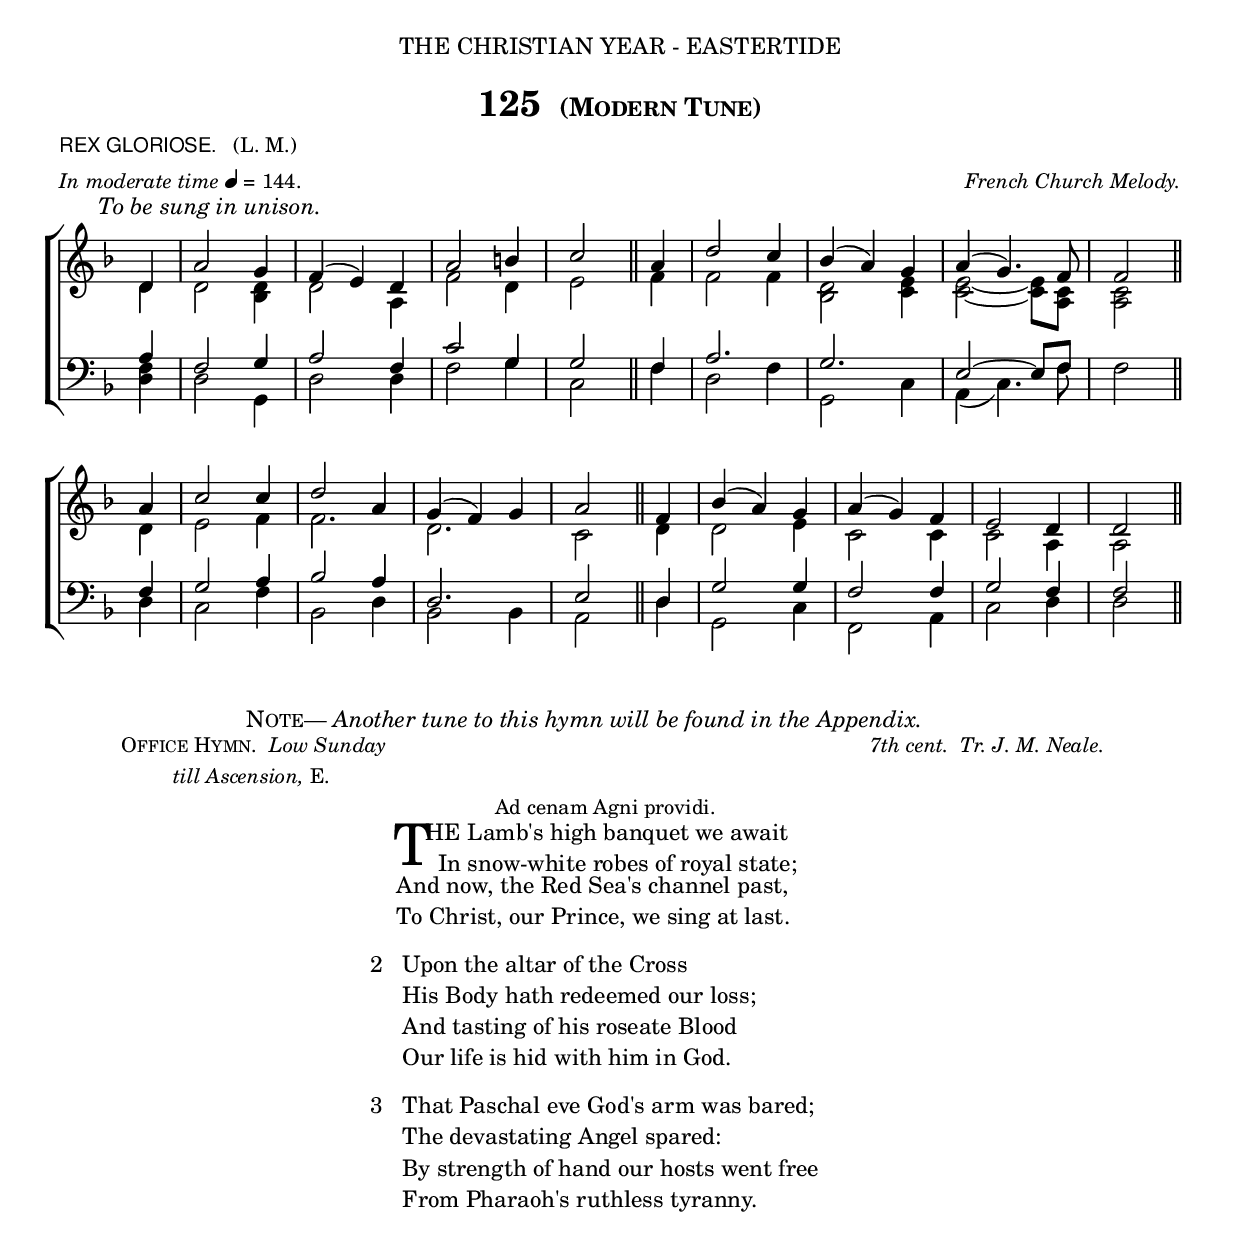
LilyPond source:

%%%% 207.png
%%%% Hymn 125 Modern Tune. The Lamb's high banquet we await
%%%% Rev 2.

\version "2.10"

\header {

  dedication = \markup { \center-align { "THE CHRISTIAN YEAR - EASTERTIDE"

        \hspace #0.1 }} 

  title = \markup { "125 " \large \smallCaps "(Modern Tune)" }

  poet = \markup { \small {  \line { \sans { \smallCaps "REX GLORIOSE."} \hspace #1 \roman {"(L. M.)"}} }}
  
  meter = \markup { \small { \italic {In moderate time} \general-align #Y #DOWN \note #"4" #0.5 = 144.} }
  
  arranger = \markup { \small \italic "French Church Melody." }
  

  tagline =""

}


%%% SATB voices

global = {
  \time 3/4
  \key f \major
  \set Staff.midiInstrument = "church organ"
}

soprano = \relative c' { 
  \once \override TextScript #'padding = #2 	 
  \partial 4 d4 ^\markup { \hspace #-4 \italic "To be sung in unison."}  | a'2 g4 | f( e) d | a'2 b4 | c2 \bar "||" a4 | d2 c4 | bes4( a) g | a( g4.) f8 | f2 \bar "||" \break
  a4 | c2 c4 | d2 a4 | g( f) g | a2 \bar "||" f4 | bes4( a) g | a( g) f | e2 d4 | d2 \bar "||"
}

alto = \relative c' { 
d4 | d2 <bes d>4 | d2 a4 | f'2 d4 | e2 \bar "||" f4 | f2 f4 | <bes, d>2 <c e>4 | <c ~ e ~ >2 <c e>8[ <a c>8] | <a c>2 \bar "||"
d4 | e2 f4 | f2. | d2. | c2 \bar "||" d4 | d2 e4 | c2 c4 | c2 a4 | a2 \bar "||"
}

tenor = \relative c { \clef bass
a'4 | f2 g4 | a2 f4 | c'2 g4 | g2 \bar "||" f4 | a2.  | g2. | e2 ~ e8[ f] | s2 \bar "||"
f4 | g2 a4 | bes2 a4 | d,2. | e2 \bar "||" d4 | g2 g4 | f2 f4 | g2 f4 | f2 \bar "||"
}

bass = \relative c { \clef bass
<d f>4 | d2 g,4 | d'2 d4 | f2 g4 | c,2 \bar "||" f4 | d2 f4 | g,2 c4 | a( c4.) f8 | f2 \bar "||"
d4 | c2 f4 | bes,2 d4 | bes2 bes4 | a2 \bar "||" d4 | g,2 c4 | f,2 a4 | c2 d4 | d2 \bar "||"
}


#(ly:set-option 'point-and-click #f)


\paper {
  #(set-paper-size "a4")
%  annotate-spacing = ##t
  print-page-number = ##f
  ragged-last-bottom = ##t
  ragged-bottom = ##t
}

\book {

\score{
\new ChoirStaff 
<<
  \context Staff = upper << 
        \context Voice = sopranos { \voiceOne \global \soprano }
        \context Voice = altos    { \voiceTwo \global \alto }

                              >>
  \context Staff = lower <<
        \context Voice = tenors { \voiceOne \global \tenor }
        \context Voice = basses { \voiceTwo \global \bass }
                              >>
>>
\layout {
        indent=0
        \context { \Score \remove "Bar_number_engraver" }
        \context { \Staff \remove "Time_signature_engraver" }
        \context { \Score \remove "Mark_engraver"  }
        \context { \Staff \consists "Mark_engraver"  }
        } %% close layout

\midi { \context { \Score tempoWholesPerMinute = #(ly:make-moment 144 4)}} 	
	
} %%% end score bracket


%%% Hymn Note markup

\markup { \hspace #18 \smallCaps "Note" \hspace #-1.2 ".—" \italic "Another tune to this hymn will be found in the Appendix." }

%%% Lyric titles and attributions

\markup {
	\column {
	    \line { \small { \hspace #6 \smallCaps  "Office Hymn."  \italic " Low Sunday" \hspace #46 \italic "7th cent.  Tr. J. M. Neale." } }  
	    \line { \small { \hspace #11 \italic "till Ascension," "E."  }} 
	    \line { \small { \hspace #42 \small "Ad cenam Agni providi." }}
}} 
	 

%%% Main lyric block

\markup { \hspace #30 %%add space as necc. to center the column
          \column { %%% one super column for the entire block of lyrics
	                 \column { %%verse 1 is a column of 2 lines  
	                  \line { \hspace #2.2 \column { \lower #2.4 \fontsize #8 "T" }   %%Drop Cap goes here
				  \hspace #-1.2    %% adjust this if other letters are too far from Drop Cap
				  \column  { \raise #0.0 "HE Lamb's high banquet we await"
			                                 "  In snow-white robes of royal state;" } }          
	                  \line {  \hspace #2.5  %%adjust hspace until this line left edge is flush with Drop Cap
				   \lower  #1.56  %%adjust this until the line spacing looks right
				   \column {   
					   "And now, the Red Sea's channel past,"
					   "To Christ, our Prince, we sing at last."
					   "        "  %%% adds vertical spacing between verses  
			  		}}
		      } %%% end verse 1	
		      \line { "2  "
			      \column {	     
				      "Upon the altar of the Cross"
				      "His Body hath redeemed our loss;"
				      "And tasting of his roseate Blood"
				      "Our life is hid with him in God."
				      "        "  %%% adds vertical spacing between verses  
     			}}
			\line { "3  "
				\column {	     
					"That Paschal eve God's arm was bared;"
					"The devastating Angel spared:"
					"By strength of hand our hosts went free"
					"From Pharaoh's ruthless tyranny."
     			}}
				 
    }	%%% end super column  
}	


%%% fake score block to occupy space and force a pagebreak.  Can't think of a better way of doing this.
\score{
	{s4 }
\header { breakbefore = ##f piece = ##f opus = ##f tagline = ##f }
\layout{	
	\context { \Staff
		\remove Time_signature_engraver
		\remove Key_engraver
		\remove Clef_engraver
		\remove Staff_symbol_engraver
}}}


%%% second page
%%% continuation of  lyrics

\markup { \hspace #30   %%add space as necc. to center the column
          \column { 	     
			\hspace #1  % adds vertical spacing between verses  
			\line { "4  "
				\column {	     
					"Now Christ our Paschal Lamb is slain,"
					"The Lamb of God that knows no stain;"
					"The true Oblation offered here,"
					"Our own unleavened Bread sincere."
					"        "  %%% adds vertical spacing between verses  
     			}} 
           		\line { "5  "
				\column {	     
					"O thou from whom hell's monarch flies,"
					"O great, O very Sacrifice,"
					"Thy captive people are set free,"
					"And endless life restored in thee."
					"        "  %%% adds vertical spacing between verses  
			}}
           		\line {"6  "
				\column {	     
					"For Christ, arising from the dead,"
					"From conquered hell victorious sped;"
					"He thrusts the tyrant down to chains,"
					"And Paradise for man regains."
					"        "  %%% adds vertical spacing between verses  
			}}
           		\line {"7  "
				\column {	     
					"Maker of all, to thee we pray,"
					"Fulfil in us thy joy to-day;"
					"When death assails, grant, Lord, that we"
					"May share thy Paschal victory."
					"        "  %%% adds vertical spacing between verses  
			}}
           		\line {"8. "
				\column {	     
					"To thee who, dead, again dost live,"
					"All glory, Lord, thy people give;"
					"All glory, as is ever meet,"
					"To Father and to Paraclete.     Amen."
			}}
	  }
} %%% lyric markup bracket


%% Amen score block

\score{
  \new ChoirStaff
   <<
        \context Staff = upper \with { fontSize = #-3  \override StaffSymbol #'staff-space = #(magstep -2) }  
                              << 
        \context Voice = "sopranos" { \relative c' { \clef treble \global \voiceOne d2( e d c) d1  \bar "||" }}
        \context Voice = "altos"    { \relative c' { \clef treble \global \voiceTwo a2( c bes a) a1 \bar "||" }}
                              >>

	\context Lyrics \lyricsto "altos" {\override LyricText #'font-size = #-1   "A   -    -   -" men. }

        \context Staff = lower \with { fontSize = #-3  \override StaffSymbol #'staff-space = #(magstep -2) }  
                               << 
        \context Voice = "tenors" { \relative c { \clef bass \global \voiceThree f2( a f f) f1  \bar "||" }}
        \context Voice = "basses" { \relative c { \clef bass \global \voiceFour  d2( a bes f') d1 \bar "||" }}
                                >> 
  >>                          

\header { breakbefore = ##f piece = " " opus = " " }

\layout { 

   \context { 
        \Score timing = ##f }
        ragged-right = ##t
        indent = 15\cm
   \context { \Staff \remove Time_signature_engraver }

       } %% close layout

%%%%%%%%%%%%%% Amen Midi

\midi { \context { \Score tempoWholesPerMinute = #(ly:make-moment 144 4) }} 
}

} %%% book bracket
